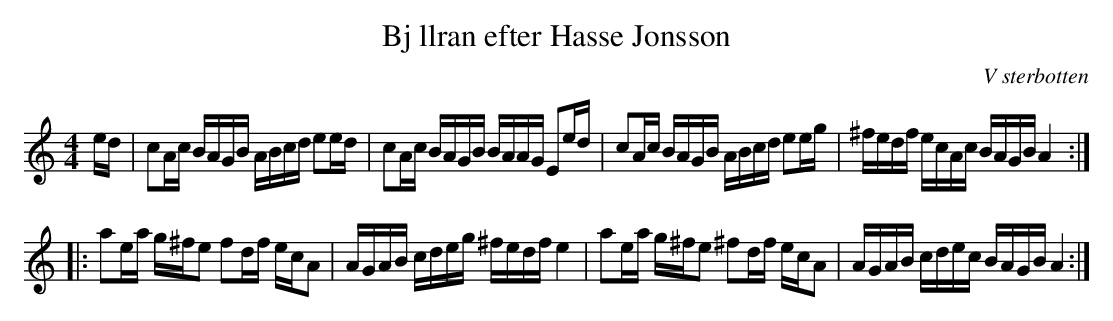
X:1
T: Bj llran efter Hasse Jonsson
O:V sterbotten
M:4/4
L:1/16
K:Am
ed | c2Ac BAGB ABcd e2ed | c2Ac BAGB BAAG E2ed | c2Ac BAGB ABcd e2eg | ^fedf ecAc BAGB A4 :|
|: a2ea g^fe2 f2df ecA2 | AGAB cdeg ^fedf e4 | a2ea g^fe2 ^f2df ecA2 | AGAB cdec BAGB A4 :|
